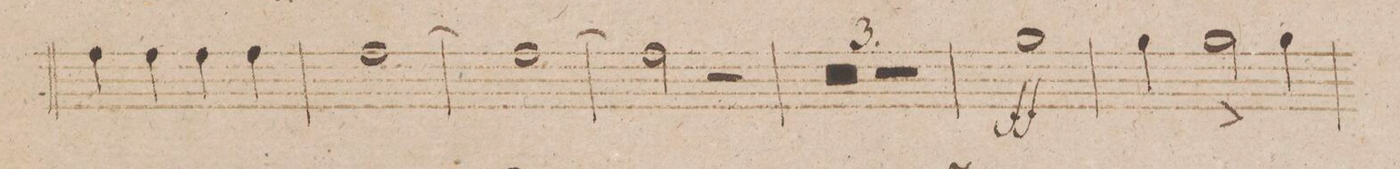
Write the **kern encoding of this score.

**kern	**dynam
*I"Flauto 2do	*
*clefG2	*
*k[b-]	*
*met(c)	*
*M4/4	*
4ff\	.
4ff\	.
4ff\	.
4ff\	.
=26	=26
[>1ff	.
=27	=27
1ff_>	.
=28	=28
2ff\]	.
2r	.
=29	=29
0r	.
=30	=30
=31	=31
1r	.
=32	=32
1gg	ff
=33	=33
4gg\	.
2gg^<\	.
4gg\	.
=34	=34
*-	*-
